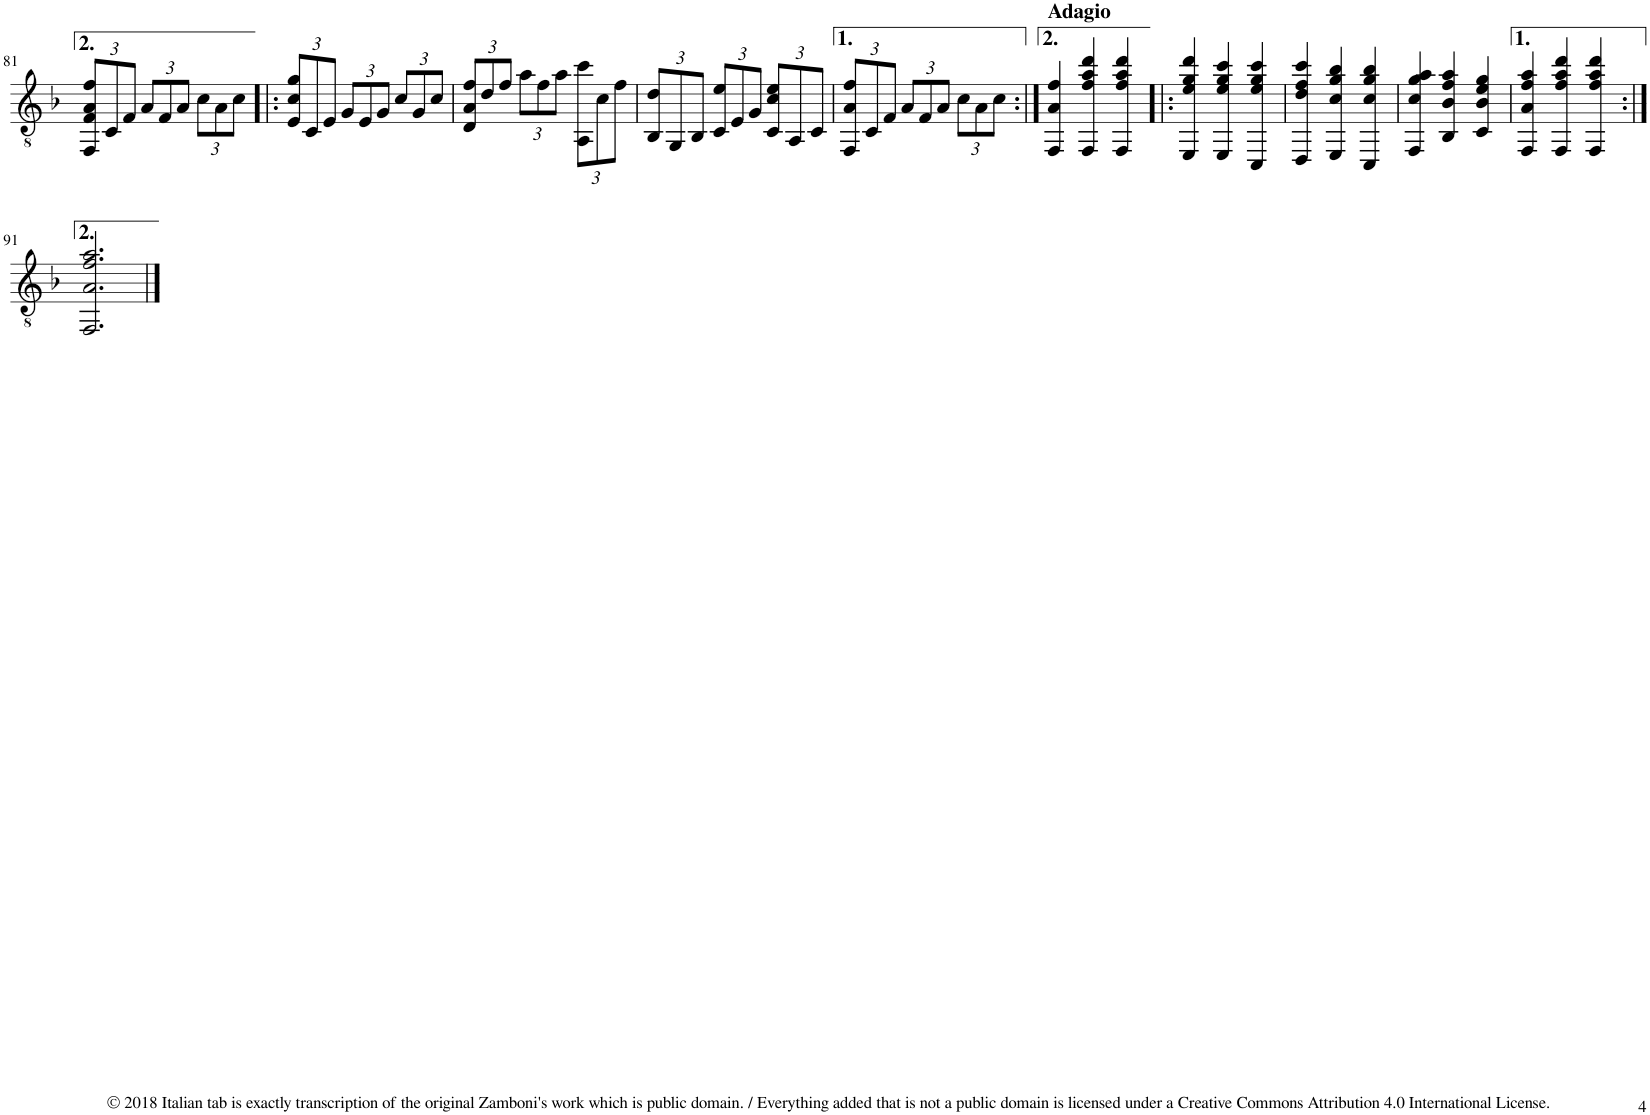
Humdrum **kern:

**kern
*part1
*staff1
*I"Arciloutna
*I'A. lout.
!!LO:PB:g=z
*clefGv2
*k[b-]
*M3/4
*Xbrackettup
=81
12FF/ 12F/ 12A/ 12f/L
12C/
12F/J
12A/L
12F/
12A/J
12c\L
12A\
12c\J
=82!|:
12E/ 12c/ 12g/L
12C/
12E/J
12G/L
12E/
12G/J
12c/L
12G/
12c/J
=83
12D/ 12A/ 12f/L
12d/
12f/J
12a\L
12f\
12a\J
12AA\ 12cc\L
12c\
12f\J
=84
12BB-/ 12d/L
12GG/
12BB-/J
12C/ 12e/L
12E/
12G/J
12C/ 12c/ 12e/L
12AA/
12C/J
=85
12FF/ 12A/ 12f/L
12C/
12F/J
12A/L
12F/
12A/J
12c\L
12A\
12c\J
=86:|!
!LO:TX:a:B:t=Adagio
4FF/ 4A/ 4f/
4FF/ 4f/ 4a/ 4dd/
4FF/ 4f/ 4a/ 4dd/
=87!|:
4EE/ 4e/ 4g/ 4dd/
4EE/ 4e/ 4g/ 4cc/
4CC/ 4e/ 4g/ 4cc/
=88
4DD/ 4d/ 4f/ 4cc/
4EE/ 4c/ 4g/ 4b-/
4CC/ 4c/ 4g/ 4b-/
=89
4FF/ 4c/ 4g/ 4a/
4BB-/ 4B-/ 4f/ 4a/
4C/ 4B-/ 4e/ 4g/
=90
4FF/ 4A/ 4f/ 4a/
4FF/ 4f/ 4a/ 4dd/
4FF/ 4f/ 4a/ 4dd/
!!LO:LB:g=z
=91:|!
2.FF/ 2.A/ 2.f/ 2.a/
==
*-
